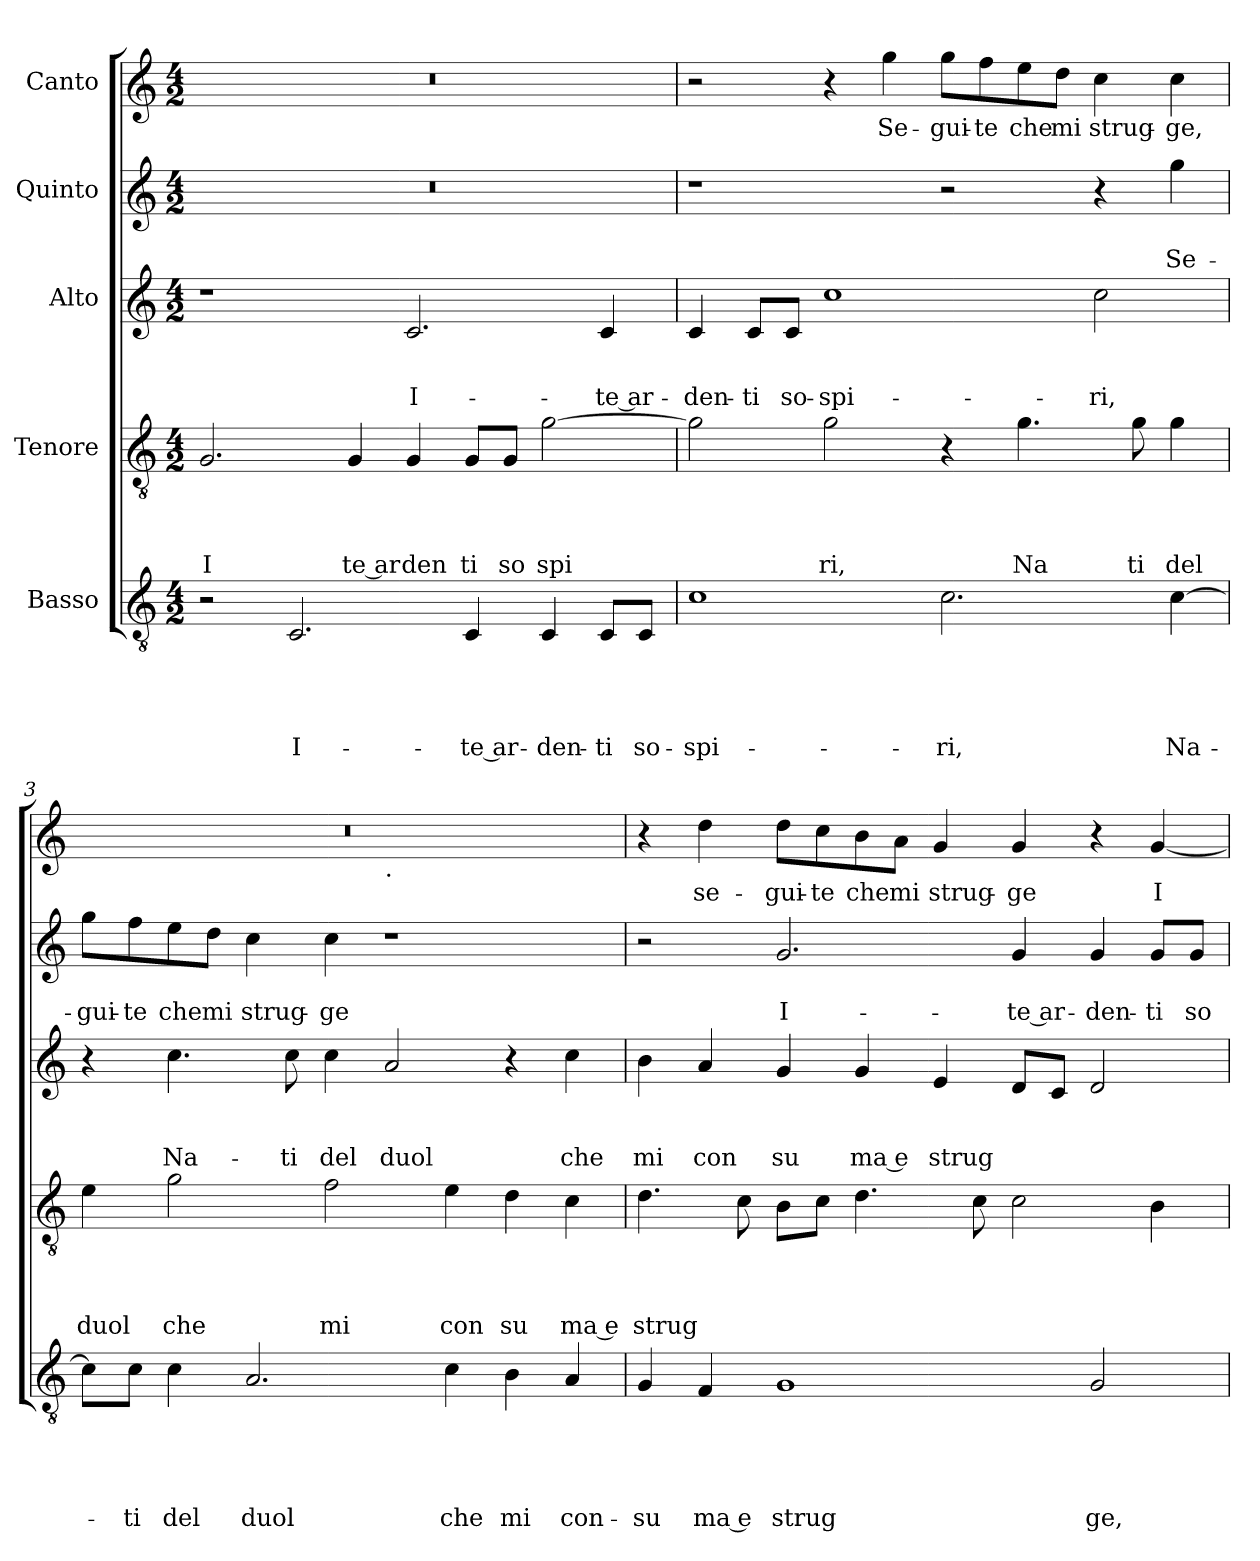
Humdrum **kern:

**kern	**text	**text	**text	**text	**text	**kern	**text	**text	**text	**text	**kern	**text	**text	**text	**kern	**text	**text	**kern	**text
*part5	*part5	*part5	*part5	*part5	*part5	*part4	*part4	*part4	*part4	*part4	*part3	*part3	*part3	*part3	*part2	*part2	*part2	*part1	*part1
*staff5	*staff5	*staff5	*staff5	*staff5	*staff5	*staff4	*staff4	*staff4	*staff4	*staff4	*staff3	*staff3	*staff3	*staff3	*staff2	*staff2	*staff2	*staff1	*staff1
*I"Basso	*	*	*	*	*	*I"Tenore	*	*	*	*	*I"Alto	*	*	*	*I"Quinto	*	*	*I"Canto	*
*clefGv2	*	*	*	*	*	*clefGv2	*	*	*	*	*clefG2	*	*	*	*clefG2	*	*	*clefG2	*
*k[]	*	*	*	*	*	*k[]	*	*	*	*	*k[]	*	*	*	*k[]	*	*	*k[]	*
*C:	*	*	*	*	*	*C:	*	*	*	*	*C:	*	*	*	*C:	*	*	*C:	*
*M4/2	*	*	*	*	*	*M4/2	*	*	*	*	*M4/2	*	*	*	*M4/2	*	*	*M4/2	*
=1	=1	=1	=1	=1	=1	=1	=1	=1	=1	=1	=1	=1	=1	=1	=1	=1	=1	=1	=1
!	!	!	!	!	!	!	!	!	!	!LO:LY:b	!	!	!	!	!	!	!	!	!
2r	.	.	.	.	.	2.G/	.	.	.	I	1r	.	.	.	0r	.	.	0r	.
!	!	!	!	!	!LO:LY:b	!	!	!	!	!	!	!	!	!	!	!	!	!	!
2.C/	.	.	.	.	I-	.	.	.	.	.	.	.	.	.	.	.	.	.	.
!	!	!	!	!	!	!	!	!	!	!LO:LY:b:rj	!	!	!	!	!	!	!	!	!
.	.	.	.	.	.	4G/	.	.	.	te ar	.	.	.	.	.	.	.	.	.
!	!	!	!	!	!	!	!	!	!	!LO:LY:b	!	!	!	!LO:LY:b	!	!	!	!	!
.	.	.	.	.	.	4G/	.	.	.	den	2.c/	.	.	I-	.	.	.	.	.
!	!	!	!	!	!LO:LY:b:rj	!	!	!	!	!LO:LY:b	!	!	!	!	!	!	!	!	!
4C/	.	.	.	.	-te ar-	8G/L	.	.	.	ti	.	.	.	.	.	.	.	.	.
!	!	!	!	!	!	!	!	!	!	!LO:LY:b	!	!	!	!	!	!	!	!	!
.	.	.	.	.	.	8G/J	.	.	.	so	.	.	.	.	.	.	.	.	.
!	!	!	!	!	!LO:LY:b	!	!	!	!	!LO:LY:b	!	!	!	!	!	!	!	!	!
4C/	.	.	.	.	-den-	[>2g\	.	.	.	spi	.	.	.	.	.	.	.	.	.
!	!	!	!	!	!LO:LY:b	!	!	!	!	!	!	!	!	!LO:LY:b:rj	!	!	!	!	!
8C/L	.	.	.	.	-ti	.	.	.	.	.	4c/	.	.	-te ar-	.	.	.	.	.
!	!	!	!	!	!LO:LY:b	!	!	!	!	!	!	!	!	!	!	!	!	!	!
8C/J	.	.	.	.	so-	.	.	.	.	.	.	.	.	.	.	.	.	.	.
=2	=2	=2	=2	=2	=2	=2	=2	=2	=2	=2	=2	=2	=2	=2	=2	=2	=2	=2	=2
!	!	!	!	!	!LO:LY:b	!	!	!	!	!	!	!	!	!LO:LY:b	!	!	!	!	!
1c	.	.	.	.	-spi-	2g\]	.	.	.	.	4c/	.	.	-den-	1r	.	.	2r	.
!	!	!	!	!	!	!	!	!	!	!	!	!	!	!LO:LY:b	!	!	!	!	!
.	.	.	.	.	.	.	.	.	.	.	8c/L	.	.	-ti	.	.	.	.	.
!	!	!	!	!	!	!	!	!	!	!	!	!	!	!LO:LY:b	!	!	!	!	!
.	.	.	.	.	.	.	.	.	.	.	8c/J	.	.	so-	.	.	.	.	.
!	!	!	!	!	!	!	!	!	!	!LO:LY:b	!	!	!	!LO:LY:b	!	!	!	!	!
.	.	.	.	.	.	2g\	.	.	.	ri,	1cc	.	.	-spi-	.	.	.	4r	.
!	!	!	!	!	!	!	!	!	!	!	!	!	!	!	!	!	!	!	!LO:LY:b
.	.	.	.	.	.	.	.	.	.	.	.	.	.	.	.	.	.	4gg\	Se-
!	!	!	!	!	!LO:LY:b	!	!	!	!	!	!	!	!	!	!	!	!	!	!LO:LY:b
2.c\	.	.	.	.	-ri,	4r	.	.	.	.	.	.	.	.	2r	.	.	8gg\L	-gui-
!	!	!	!	!	!	!	!	!	!	!	!	!	!	!	!	!	!	!	!LO:LY:b
.	.	.	.	.	.	.	.	.	.	.	.	.	.	.	.	.	.	8ff\	-te
!	!	!	!	!	!	!	!	!	!	!LO:LY:b	!	!	!	!	!	!	!	!	!LO:LY:b
.	.	.	.	.	.	4.g\	.	.	.	Na	.	.	.	.	.	.	.	8ee\	che
!	!	!	!	!	!	!	!	!	!	!	!	!	!	!	!	!	!	!	!LO:LY:b
.	.	.	.	.	.	.	.	.	.	.	.	.	.	.	.	.	.	8dd\J	mi
!	!	!	!	!	!	!	!	!	!	!	!	!	!	!LO:LY:b	!	!	!	!	!LO:LY:b
.	.	.	.	.	.	.	.	.	.	.	2cc\	.	.	-ri,	4r	.	.	4cc\	strug-
!	!	!	!	!	!	!	!	!	!	!LO:LY:b	!	!	!	!	!	!	!	!	!
.	.	.	.	.	.	8g\	.	.	.	ti	.	.	.	.	.	.	.	.	.
!	!	!	!	!	!LO:LY:b	!	!	!	!	!LO:LY:b	!	!	!	!	!	!	!LO:LY:b	!	!LO:LY:b
[>4c\	.	.	.	.	Na-	4g\	.	.	.	del	.	.	.	.	4gg\	.	Se-	4cc\	-ge,
=3	=3	=3	=3	=3	=3	=3	=3	=3	=3	=3	=3	=3	=3	=3	=3	=3	=3	=3	=3
!	!	!	!	!	!	!	!	!	!	!LO:LY:b	!	!	!	!	!	!	!LO:LY:b	!	!
*	*	*	*	*	*	*	*	*	*	*	*	*	*	*	*	*	*	*^	*
8c\L]	.	.	.	.	.	4e\	.	.	.	duol	4r	.	.	.	8gg\L	.	-gui-	0r	1ryy	.
!	!	!	!	!	!LO:LY:b	!	!	!	!	!	!	!	!	!	!	!	!LO:LY:b	!	!	!
8c\J	.	.	.	.	-ti	.	.	.	.	.	.	.	.	.	8ff\	.	-te	.	.	.
!	!	!	!	!	!LO:LY:b	!	!	!	!	!LO:LY:b	!	!	!	!LO:LY:b	!	!	!LO:LY:b	!	!	!
4c\	.	.	.	.	del	2g\	.	.	.	che	4.cc\	.	.	Na-	8ee\	.	che	.	.	.
!	!	!	!	!	!	!	!	!	!	!	!	!	!	!	!	!	!LO:LY:b	!	!	!
.	.	.	.	.	.	.	.	.	.	.	.	.	.	.	8dd\J	.	mi	.	.	.
!	!	!	!	!	!LO:LY:b	!	!	!	!	!	!	!	!	!	!	!	!LO:LY:b	!	!	!
2.A/	.	.	.	.	duol	.	.	.	.	.	.	.	.	.	4cc\	.	strug-	.	.	.
!	!	!	!	!	!	!	!	!	!	!	!	!	!	!LO:LY:b	!	!	!	!	!	!
.	.	.	.	.	.	.	.	.	.	.	8cc\	.	.	-ti	.	.	.	.	.	.
!	!	!	!	!	!	!	!	!	!	!LO:LY:b	!	!	!	!LO:LY:b	!	!	!LO:LY:b	!	!	!
.	.	.	.	.	.	2f\	.	.	.	mi	4cc\	.	.	del	4cc\	.	-ge	.	.	.
!	!	!	!	!	!	!	!	!	!	!	!	!	!	!	!	!	!	!	!LO:TX:b:t=.	!
!	!	!	!	!	!	!	!	!	!	!	!	!	!	!LO:LY:b	!	!	!	!	!	!
.	.	.	.	.	.	.	.	.	.	.	2a/	.	.	duol	1r	.	.	.	1ryy	.
!	!	!	!	!	!LO:LY:b	!	!	!	!	!LO:LY:b	!	!	!	!	!	!	!	!	!	!
4c\	.	.	.	.	che	4e\	.	.	.	con	.	.	.	.	.	.	.	.	.	.
!	!	!	!	!	!LO:LY:b	!	!	!	!	!LO:LY:b	!	!	!	!	!	!	!	!	!	!
4B\	.	.	.	.	mi	4d\	.	.	.	su	4r	.	.	.	.	.	.	.	.	.
!	!	!	!	!	!LO:LY:b	!	!	!	!	!LO:LY:b:rj	!	!	!	!LO:LY:b	!	!	!	!	!	!
4A/	.	.	.	.	con-	4c\	.	.	.	ma e	4cc\	.	.	che	.	.	.	.	.	.
!!LO:LB:g=z
=4	=4	=4	=4	=4	=4	=4	=4	=4	=4	=4	=4	=4	=4	=4	=4	=4	=4	=4	=4	=4
!	!	!	!	!	!LO:LY:b	!	!	!	!	!LO:LY:b	!	!	!	!LO:LY:b	!	!	!	!	!	!
*	*	*	*	*	*	*	*	*	*	*	*	*	*	*	*	*	*	*v	*v	*
4G/	.	.	.	.	-su	4.d\	.	.	.	strug	4b\	.	.	mi	2r	.	.	4r	.
!	!	!	!	!	!LO:LY:b:rj	!	!	!	!	!	!	!	!	!LO:LY:b	!	!	!	!	!LO:LY:b
4F/	.	.	.	.	ma e	.	.	.	.	.	4a/	.	.	con	.	.	.	4dd\	se-
.	.	.	.	.	.	8c\	.	.	.	.	.	.	.	.	.	.	.	.	.
!	!	!	!	!	!LO:LY:b	!	!	!	!	!	!	!	!	!LO:LY:b	!	!	!LO:LY:b	!	!LO:LY:b
1G	.	.	.	.	strug	8B\L	.	.	.	.	4g/	.	.	su	2.g/	.	I-	8dd\L	-gui-
!	!	!	!	!	!	!	!	!	!	!	!	!	!	!	!	!	!	!	!LO:LY:b
.	.	.	.	.	.	8c\J	.	.	.	.	.	.	.	.	.	.	.	8cc\	-te
!	!	!	!	!	!	!	!	!	!	!	!	!	!	!LO:LY:b:rj	!	!	!	!	!LO:LY:b
.	.	.	.	.	.	4.d\	.	.	.	.	4g/	.	.	ma e	.	.	.	8b\	che
!	!	!	!	!	!	!	!	!	!	!	!	!	!	!	!	!	!	!	!LO:LY:b
.	.	.	.	.	.	.	.	.	.	.	.	.	.	.	.	.	.	8a\J	mi
!	!	!	!	!	!	!	!	!	!	!	!	!	!	!LO:LY:b	!	!	!	!	!LO:LY:b
.	.	.	.	.	.	.	.	.	.	.	4e/	.	.	strug	.	.	.	4g/	strug-
.	.	.	.	.	.	8c\	.	.	.	.	.	.	.	.	.	.	.	.	.
!	!	!	!	!	!	!	!	!	!	!	!	!	!	!	!	!	!LO:LY:b:rj	!	!LO:LY:b
.	.	.	.	.	.	2c\	.	.	.	.	8d/L	.	.	.	4g/	.	-te ar-	4g/	-ge
.	.	.	.	.	.	.	.	.	.	.	8c/J	.	.	.	.	.	.	.	.
!	!	!	!	!	!LO:LY:b	!	!	!	!	!	!	!	!	!	!	!	!LO:LY:b	!	!
2G/	.	.	.	.	ge,	.	.	.	.	.	2d/	.	.	.	4g/	.	-den-	4r	.
!	!	!	!	!	!	!	!	!	!	!	!	!	!	!	!	!	!LO:LY:b	!	!LO:LY:b:rj
.	.	.	.	.	.	4B\	.	.	.	.	.	.	.	.	8g/L	.	-ti	[<4g/	I-
!	!	!	!	!	!	!	!	!	!	!	!	!	!	!	!	!	!LO:LY:b	!	!
.	.	.	.	.	.	.	.	.	.	.	.	.	.	.	8g/J	.	so-	.	.
=	=	=	=	=	=	=	=	=	=	=	=	=	=	=	=	=	=	=	=
*-	*-	*-	*-	*-	*-	*-	*-	*-	*-	*-	*-	*-	*-	*-	*-	*-	*-	*-	*-
